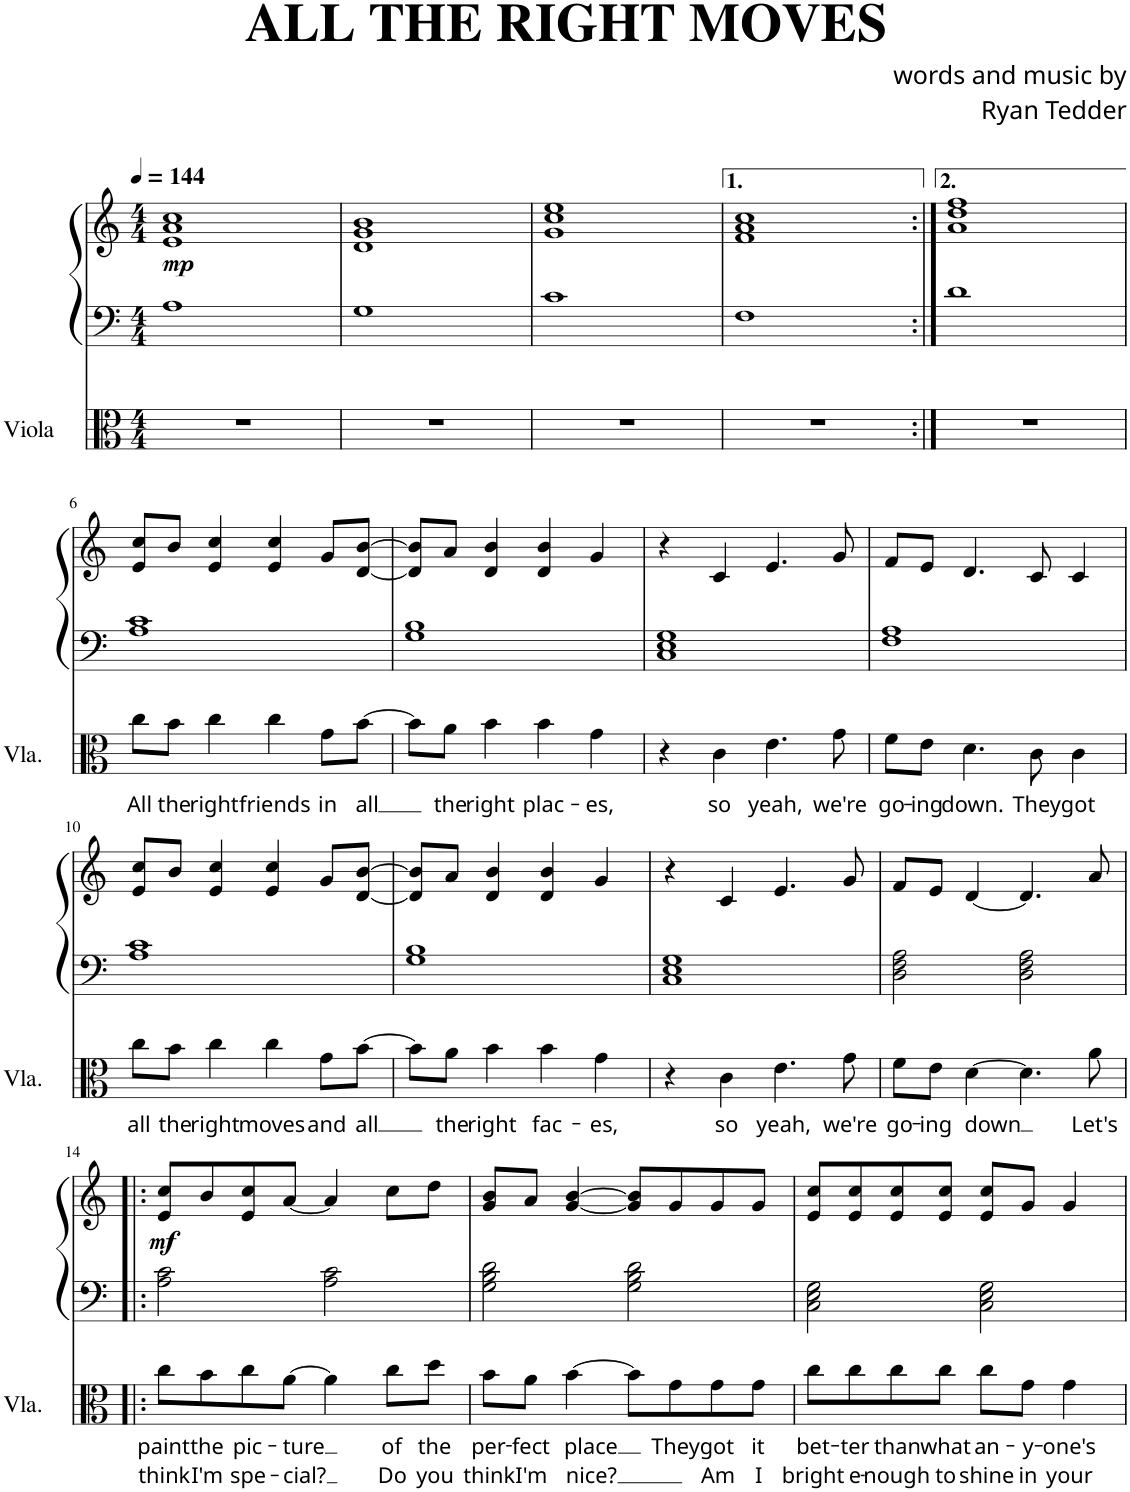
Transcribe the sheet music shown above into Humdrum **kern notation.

**kern	**text	**text	**kern	**kern	**dynam
*part2	*part2	*part2	*part1	*part1	*part1
*staff3	*staff3	*staff3	*staff2	*staff1	*staff1/2
*I"Viola	*	*	*I"Piano	*	*
*I'Vla.	*	*	*I'Pno	*	*
*clefC3	*	*	*clefF4	*clefG2	*
*k[]	*	*	*k[]	*k[]	*
*M4/4	*	*	*M4/4	*M4/4	*
*MM144	*	*	*MM144	*MM144	*
=1	=1	=1	=1	=1	=1
!	!	!	!	!	!LO:DY:b
1r	.	.	1A	1e 1a 1cc	mp
=2	=2	=2	=2	=2	=2
1r	.	.	1G	1d 1g 1b	.
=3	=3	=3	=3	=3	=3
1r	.	.	1c	1g 1cc 1ee	.
=4	=4	=4	=4	=4	=4
1r	.	.	1F	1f 1a 1cc	.
=5:|!	=5:|!	=5:|!	=5:|!	=5:|!	=5:|!
1r	.	.	1d	1a 1dd 1ff	.
!!LO:LB:g=z
=6	=6	=6	=6	=6	=6
!	!LO:LY:b	!	!	!	!
8cc\L	All	.	1A 1c	8e/ 8cc/L	.
!	!LO:LY:b	!	!	!	!
8b\J	the	.	.	8b/J	.
!	!LO:LY:b	!	!	!	!
4cc\	right	.	.	4e/ 4cc/	.
!	!LO:LY:b	!	!	!	!
4cc\	friends	.	.	4e/ 4cc/	.
!	!LO:LY:b	!	!	!	!
8g\L	in	.	.	8g/L	.
!	!LO:LY:b	!	!	!	!
[8b\J	all	.	.	[8d/ [8b/J	.
=7	=7	=7	=7	=7	=7
8b\L]	.	.	1G 1B	8d/] 8b/]L	.
!	!LO:LY:b	!	!	!	!
8a\J	the	.	.	8a/J	.
!	!LO:LY:b	!	!	!	!
4b\	right	.	.	4d/ 4b/	.
!	!LO:LY:b	!	!	!	!
4b\	plac-	.	.	4d/ 4b/	.
!	!LO:LY:b	!	!	!	!
4g\	-es,	.	.	4g/	.
=8	=8	=8	=8	=8	=8
4r	.	.	1C 1E 1G	4r	.
!	!LO:LY:b	!	!	!	!
4c\	so	.	.	4c/	.
!	!LO:LY:b	!	!	!	!
4.e\	yeah,	.	.	4.e/	.
!	!LO:LY:b	!	!	!	!
8g\	we're	.	.	8g/	.
=9	=9	=9	=9	=9	=9
!	!LO:LY:b	!	!	!	!
8f\L	go-	.	1F 1A	8f/L	.
!	!LO:LY:b	!	!	!	!
8e\J	-ing	.	.	8e/J	.
!	!LO:LY:b	!	!	!	!
4.d\	down.	.	.	4.d/	.
!	!LO:LY:b	!	!	!	!
8c\	They	.	.	8c/	.
!	!LO:LY:b	!	!	!	!
4c\	got	.	.	4c/	.
!!LO:LB:g=z
=10	=10	=10	=10	=10	=10
!	!LO:LY:b	!	!	!	!
8cc\L	all	.	1A 1c	8e/ 8cc/L	.
!	!LO:LY:b	!	!	!	!
8b\J	the	.	.	8b/J	.
!	!LO:LY:b	!	!	!	!
4cc\	right	.	.	4e/ 4cc/	.
!	!LO:LY:b	!	!	!	!
4cc\	moves	.	.	4e/ 4cc/	.
!	!LO:LY:b	!	!	!	!
8g\L	and	.	.	8g/L	.
!	!LO:LY:b	!	!	!	!
[8b\J	all	.	.	[8d/ [8b/J	.
=11	=11	=11	=11	=11	=11
8b\L]	.	.	1G 1B	8d/] 8b/]L	.
!	!LO:LY:b	!	!	!	!
8a\J	the	.	.	8a/J	.
!	!LO:LY:b	!	!	!	!
4b\	right	.	.	4d/ 4b/	.
!	!LO:LY:b	!	!	!	!
4b\	fac-	.	.	4d/ 4b/	.
!	!LO:LY:b	!	!	!	!
4g\	-es,	.	.	4g/	.
=12	=12	=12	=12	=12	=12
4r	.	.	1C 1E 1G	4r	.
!	!LO:LY:b	!	!	!	!
4c\	so	.	.	4c/	.
!	!LO:LY:b	!	!	!	!
4.e\	yeah,	.	.	4.e/	.
!	!LO:LY:b	!	!	!	!
8g\	we're	.	.	8g/	.
=13	=13	=13	=13	=13	=13
!	!LO:LY:b	!	!	!	!
8f\L	go-	.	2D\ 2F\ 2A\	8f/L	.
!	!LO:LY:b	!	!	!	!
8e\J	-ing	.	.	8e/J	.
!	!LO:LY:b	!	!	!	!
[4d\	down	.	.	[4d/	.
4.d\]	.	.	2D\ 2F\ 2A\	4.d/]	.
!	!LO:LY:b	!	!	!	!
8a\	Let's	.	.	8a/	.
!!LO:LB:g=z
=14!|:	=14!|:	=14!|:	=14!|:	=14!|:	=14!|:
!	!LO:LY:b	!LO:LY:b	!	!	!LO:DY:b
8cc\L	paint	think	2A\ 2c\	8e/ 8cc/L	mf
!	!LO:LY:b	!LO:LY:b	!	!	!
8b\	the	I'm	.	8b/	.
!	!LO:LY:b	!LO:LY:b	!	!	!
8cc\	pic-	spe-	.	8e/ 8cc/	.
!	!LO:LY:b	!LO:LY:b	!	!	!
[8a\J	-ture	-cial?	.	[8a/J	.
4a\]	.	.	2A\ 2c\	4a/]	.
!	!LO:LY:b	!LO:LY:b	!	!	!
8cc\L	of	Do	.	8cc\L	.
!	!LO:LY:b	!LO:LY:b	!	!	!
8dd\J	the	you	.	8dd\J	.
=15	=15	=15	=15	=15	=15
!	!LO:LY:b	!LO:LY:b	!	!	!
8b\L	per-	think	2G\ 2B\ 2d\	8g/ 8b/L	.
!	!LO:LY:b	!LO:LY:b	!	!	!
8a\J	-fect	I'm	.	8a/J	.
!	!LO:LY:b	!LO:LY:b	!	!	!
[4b\	place	nice?	.	[4g/ [4b/	.
8b\L]	.	.	2G\ 2B\ 2d\	8g/] 8b/]L	.
!	!LO:LY:b	!	!	!	!
8g\	They	.	.	8g/	.
!	!LO:LY:b	!LO:LY:b	!	!	!
8g\	got	Am	.	8g/	.
!	!LO:LY:b	!LO:LY:b	!	!	!
8g\J	it	I	.	8g/J	.
=16	=16	=16	=16	=16	=16
!	!LO:LY:b	!LO:LY:b	!	!	!
8cc\L	bet-	bright	2C\ 2E\ 2G\	8e/ 8cc/L	.
!	!LO:LY:b	!LO:LY:b	!	!	!
8cc\	-ter	e-	.	8e/ 8cc/	.
!	!LO:LY:b	!LO:LY:b	!	!	!
8cc\	than	-nough	.	8e/ 8cc/	.
!	!LO:LY:b	!LO:LY:b	!	!	!
8cc\J	what	to	.	8e/ 8cc/J	.
!	!LO:LY:b	!LO:LY:b	!	!	!
8cc\L	an-	shine	2C\ 2E\ 2G\	8e/ 8cc/L	.
!	!LO:LY:b	!LO:LY:b	!	!	!
8g\J	-y-	in	.	8g/J	.
!	!LO:LY:b	!LO:LY:b	!	!	!
4g\	-one's	your	.	4g/	.
=	=	=	=	=	=
*-	*-	*-	*-	*-	*-
